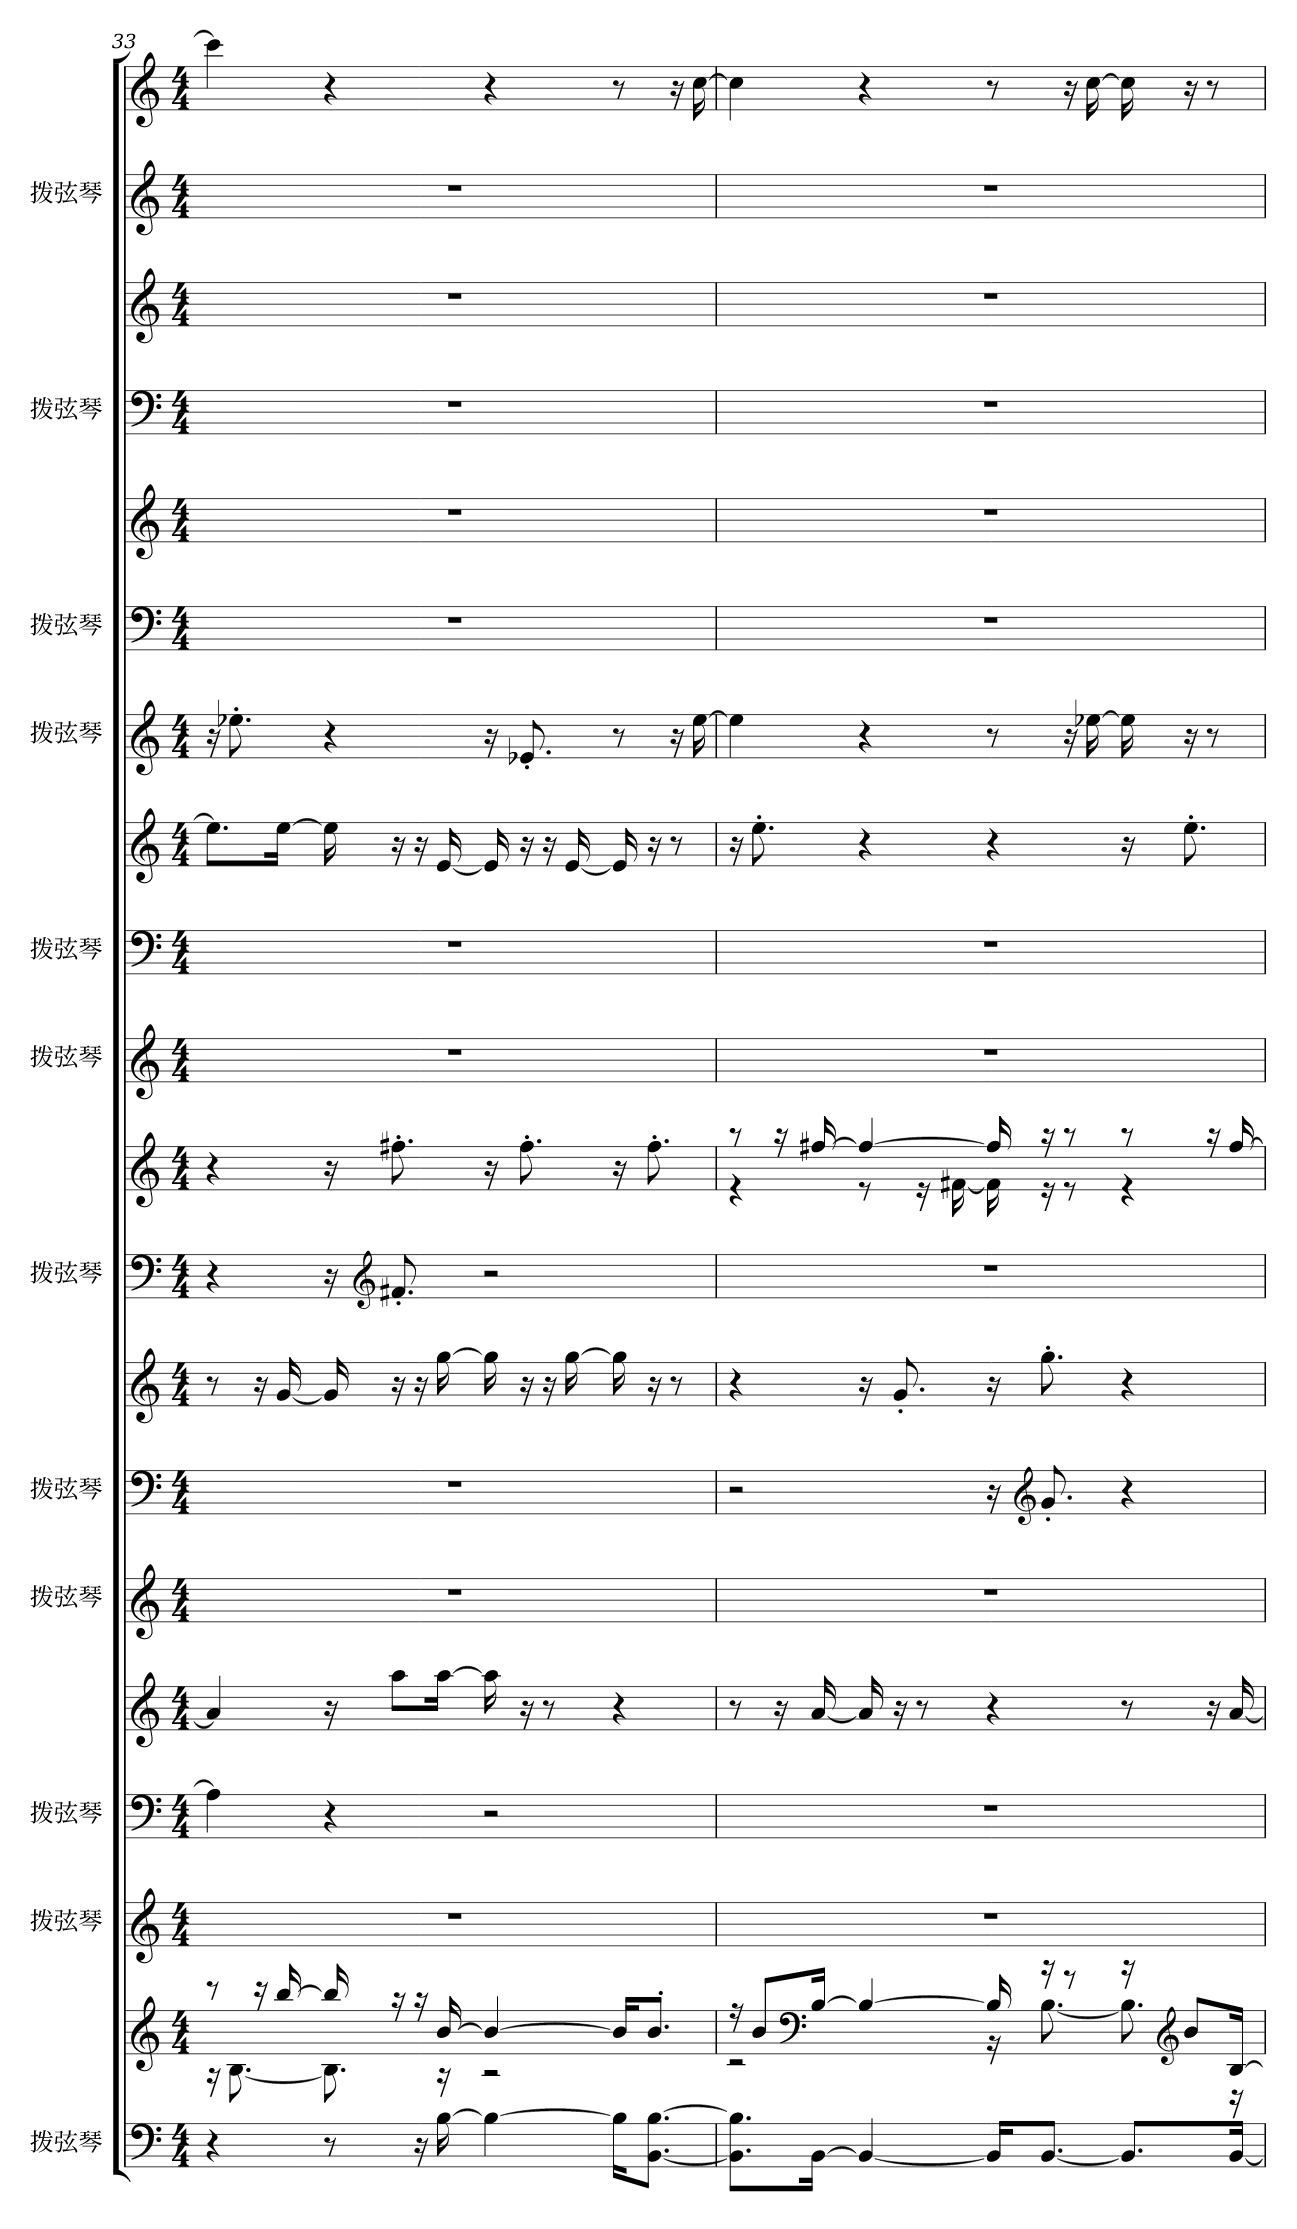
**kern	**kern	**kern	**kern	**kern	**kern	**kern	**kern	**kern	**kern	**kern	**kern	**kern	**kern	**kern	**kern	**kern	**kern	**kern	**kern
*part12	*part12	*part11	*part10	*part10	*part9	*part8	*part8	*part7	*part7	*part6	*part5	*part5	*part4	*part3	*part3	*part2	*part2	*part1	*part1
*staff20	*staff19	*staff18	*staff17	*staff16	*staff15	*staff14	*staff13	*staff12	*staff11	*staff10	*staff9	*staff8	*staff7	*staff6	*staff5	*staff4	*staff3	*staff2	*staff1
*I"拨弦琴	*	*I"拨弦琴	*I"拨弦琴	*	*I"拨弦琴	*I"拨弦琴	*	*I"拨弦琴	*	*I"拨弦琴	*I"拨弦琴	*	*I"拨弦琴	*I"拨弦琴	*	*I"拨弦琴	*	*I"拨弦琴	*
*clefF4	*clefG2	*clefG2	*clefF4	*clefG2	*clefG2	*clefF4	*clefG2	*clefF4	*clefG2	*clefG2	*clefF4	*clefG2	*clefG2	*clefF4	*clefG2	*clefF4	*clefG2	*clefG2	*clefG2
*k[]	*k[]	*k[]	*k[]	*k[]	*k[]	*k[]	*k[]	*k[]	*k[]	*k[]	*k[]	*k[]	*k[]	*k[]	*k[]	*k[]	*k[]	*k[]	*k[]
*M4/4	*M4/4	*M4/4	*M4/4	*M4/4	*M4/4	*M4/4	*M4/4	*M4/4	*M4/4	*M4/4	*M4/4	*M4/4	*M4/4	*M4/4	*M4/4	*M4/4	*M4/4	*M4/4	*M4/4
=33	=33	=33	=33	=33	=33	=33	=33	=33	=33	=33	=33	=33	=33	=33	=33	=33	=33	=33	=33
*	*^	*	*	*	*	*	*	*	*	*	*	*	*	*	*	*	*	*	*
4r	8r	16r	1r	4A\]	4a/]	1r	1r	8r	4r	4r	1r	1r	8.ee\L]	16r	1r	1r	1r	1r	1r	4ccc\]
.	.	[8.B\	.	.	.	.	.	.	.	.	.	.	.	8.ee-X'\	.	.	.	.	.	.
.	16r	.	.	.	.	.	.	16r	.	.	.	.	.	.	.	.	.	.	.	.
.	[16bb/	.	.	.	.	.	.	[16g/	.	.	.	.	[16ee\Jk	.	.	.	.	.	.	.
8r	16bb/]	8.B\]	.	4r	16r	.	.	16g/]	16r	16r	.	.	16ee\]	4r	.	.	.	.	.	4r
*	*	*	*	*	*	*	*	*	*clefG2	*	*	*	*	*	*	*	*	*	*	*
.	16r	.	.	.	8aa\L	.	.	16r	8.f#X'/	8.ff#X'\	.	.	16r	.	.	.	.	.	.	.
16r	16r	.	.	.	.	.	.	16r	.	.	.	.	16r	.	.	.	.	.	.	.
[16B\	[16b/	16r	.	.	[16aa\Jk	.	.	[16gg\	.	.	.	.	[16e/	.	.	.	.	.	.	.
4B\_	4b/_	2r	.	2r	16aa\]	.	.	16gg\]	2r	16r	.	.	16e/]	16r	.	.	.	.	.	4r
.	.	.	.	.	16r	.	.	16r	.	8.ff#'\	.	.	16r	8.e-X'/	.	.	.	.	.	.
.	.	.	.	.	8r	.	.	16r	.	.	.	.	16r	.	.	.	.	.	.	.
.	.	.	.	.	.	.	.	[16gg\	.	.	.	.	[16e/	.	.	.	.	.	.	.
16B\KL]	16b/KL]	.	.	.	4r	.	.	16gg\]	.	16r	.	.	16e/]	8r	.	.	.	.	.	8r
[8.BB\ [8.B\J	8.b'/J	.	.	.	.	.	.	16r	.	8.ff#'\	.	.	16r	.	.	.	.	.	.	.
.	.	.	.	.	.	.	.	8r	.	.	.	.	8r	16r	.	.	.	.	.	16r
.	.	.	.	.	.	.	.	.	.	.	.	.	.	[16ee-\	.	.	.	.	.	[16cc\
!!LO:PB:g=z
=34	=34	=34	=34	=34	=34	=34	=34	=34	=34	=34	=34	=34	=34	=34	=34	=34	=34	=34	=34	=34
*	*	*	*	*	*	*	*	*	*	*^	*	*	*	*	*	*	*	*	*	*
8.BB\] 8.B\]L	16r	2r	1r	1r	8r	1r	2r	4r	1r	8r	4r	1r	1r	16r	4ee-\]	1r	1r	1r	1r	1r	4cc\]
.	8b/L	.	.	.	.	.	.	.	.	.	.	.	.	8.ee'\	.	.	.	.	.	.	.
.	.	.	.	.	16r	.	.	.	.	16r	.	.	.	.	.	.	.	.	.	.	.
*	*clefF4	*	*	*	*	*	*	*	*	*	*	*	*	*	*	*	*	*	*	*	*
[16BB\Jk	[16B/Jk	.	.	.	[16a/	.	.	.	.	[16ff#X/	.	.	.	.	.	.	.	.	.	.	.
4BB/_	4B/_	.	.	.	16a/]	.	.	16r	.	4ff#/_	8r	.	.	4r	4r	.	.	.	.	.	4r
.	.	.	.	.	16r	.	.	8.g'/	.	.	.	.	.	.	.	.	.	.	.	.	.
.	.	.	.	.	8r	.	.	.	.	.	16r	.	.	.	.	.	.	.	.	.	.
.	.	.	.	.	.	.	.	.	.	.	[16f#X\	.	.	.	.	.	.	.	.	.	.
16BB/KL]	16B/]	16r	.	.	4r	.	16r	16r	.	16ff#/]	16f#\]	.	.	4r	8r	.	.	.	.	.	8r
*	*	*	*	*	*	*	*clefG2	*	*	*	*	*	*	*	*	*	*	*	*	*	*
[8.BB/J	16r	[8.B\	.	.	.	.	8.g'/	8.gg'\	.	16r	16r	.	.	.	.	.	.	.	.	.	.
.	8r	.	.	.	.	.	.	.	.	8r	8r	.	.	.	16r	.	.	.	.	.	16r
.	.	.	.	.	.	.	.	.	.	.	.	.	.	.	[16ee-X\	.	.	.	.	.	[16cc\
8.BB/L]	16r	8.B\]	.	.	8r	.	4r	4r	.	8r	4r	.	.	16r	16ee-\]	.	.	.	.	.	16cc\]
*	*clefG2	*	*	*	*	*	*	*	*	*	*	*	*	*	*	*	*	*	*	*	*
.	8b/L	.	.	.	.	.	.	.	.	.	.	.	.	8.ee'\	16r	.	.	.	.	.	16r
.	.	.	.	.	16r	.	.	.	.	16r	.	.	.	.	8r	.	.	.	.	.	8r
[16BB/Jk	[16B/Jk	16r	.	.	[16a/	.	.	.	.	[16ff#/	.	.	.	.	.	.	.	.	.	.	.
*	*v	*v	*	*	*	*	*	*	*	*v	*v	*	*	*	*	*	*	*	*	*	*
=	=	=	=	=	=	=	=	=	=	=	=	=	=	=	=	=	=	=	=
*-	*-	*-	*-	*-	*-	*-	*-	*-	*-	*-	*-	*-	*-	*-	*-	*-	*-	*-	*-
